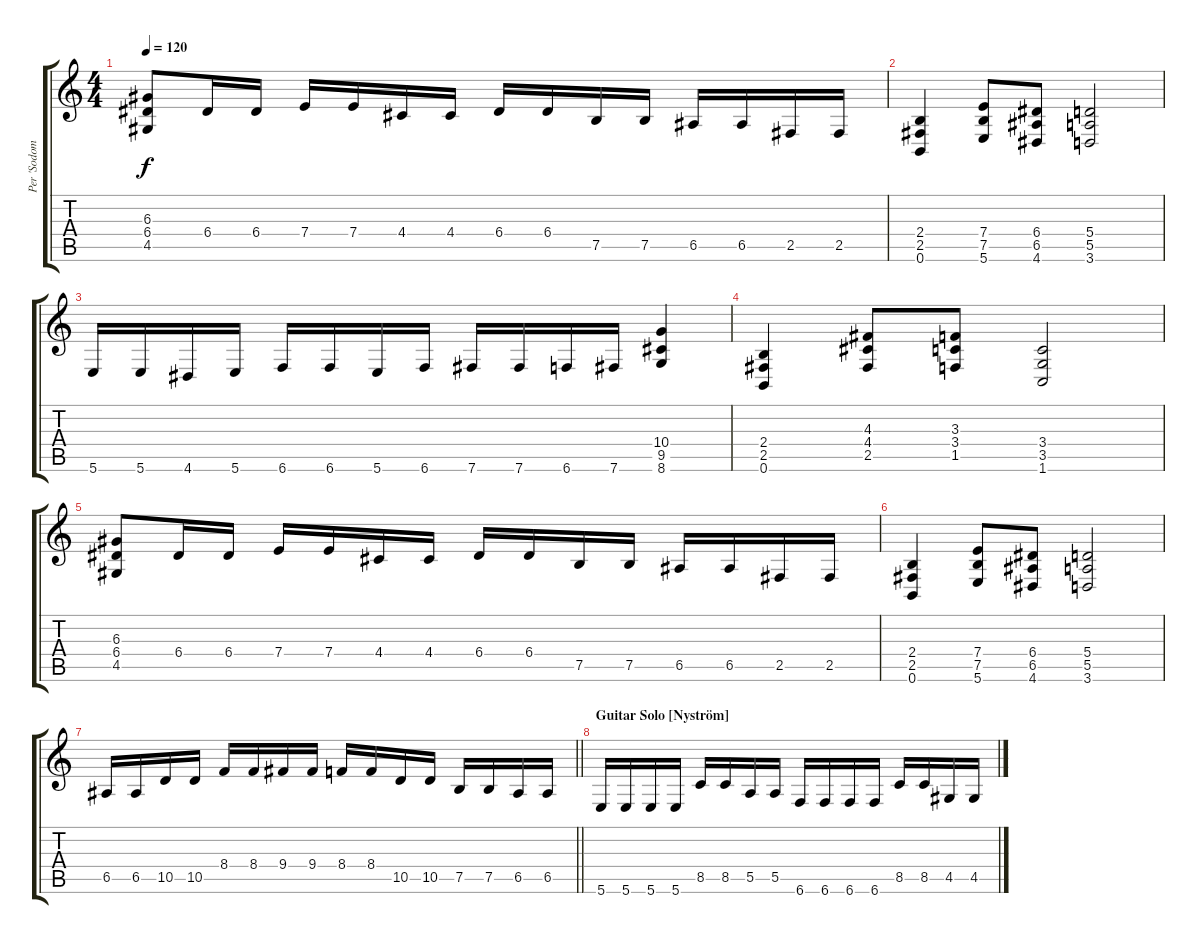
\track ("Per 'Sodomizer' Eriksson" "Per 'Sodom") {instrument distortionguitar}
\staff {score tabs}
\tuning (B3 G3 D3 A2 E2 B1) {hide}
\ts (4 4)
\tempo 120
\clef g2
\ks c
(6.3 6.4 4.5).8{dy f} 6.4.16 6.4.16 7.4.16 7.4.16 4.4.16 4.4.16 6.4.16 6.4.16 7.5.16 7.5.16 6.5.16 6.5.16 2.5.16 2.5.16 |
(2.4 2.5 0.6).4 (7.4 7.5 5.6).8 (6.4 6.5 4.6).8 (5.4 5.5 3.6).2 |
5.6.16 5.6.16 4.6.16 5.6.16 6.6.16 6.6.16 5.6.16 6.6.16 7.6.16 7.6.16 6.6.16 7.6.16 (10.4 9.5 8.6).4 |
(2.4 2.5 0.6).4 (4.3 4.4 2.5).8 (3.3 3.4 1.5).8 (3.4 3.5 1.6).2 |
(6.3 6.4 4.5).8 6.4.16 6.4.16 7.4.16 7.4.16 4.4.16 4.4.16 6.4.16 6.4.16 7.5.16 7.5.16 6.5.16 6.5.16 2.5.16 2.5.16 |
(2.4 2.5 0.6).4 (7.4 7.5 5.6).8 (6.4 6.5 4.6).8 (5.4 5.5 3.6).2 |
\barLineRight lightlight
6.5.16 6.5.16 10.5.16 10.5.16 8.4.16 8.4.16 9.4.16 9.4.16 8.4.16 8.4.16 10.5.16 10.5.16 7.5.16 7.5.16 6.5.16 6.5.16 |
\section ("" "Guitar Solo [Nyström]")
5.6.16 5.6.16 5.6.16 5.6.16 8.5.16 8.5.16 5.5.16 5.5.16 6.6.16 6.6.16 6.6.16 6.6.16 8.5.16 8.5.16 4.5.16 4.5.16
